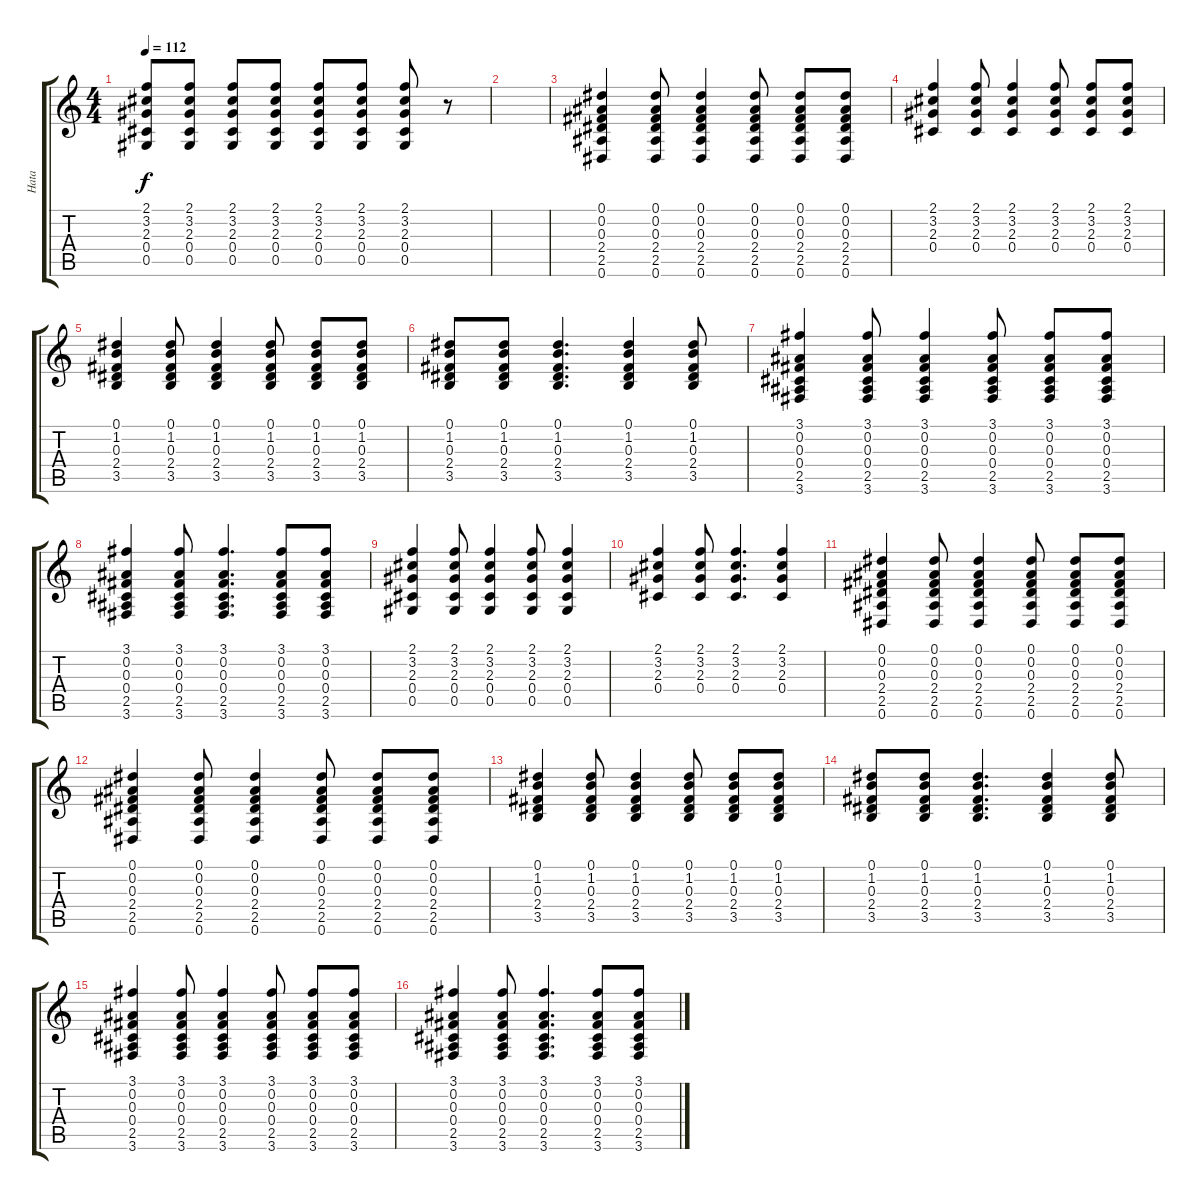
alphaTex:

\track ("Hata" "Hata") {instrument acousticguitarsteel}
\staff {score tabs}
\tuning (Eb4 Bb3 Gb3 Db3 Ab2 Eb2) {hide}
\ts (4 4)
\tempo 112
\clef g2
\ks c
(2.1 3.2 2.3 0.4 0.5).8{dy f} (2.1 3.2 2.3 0.4 0.5).8 (2.1 3.2 2.3 0.4 0.5).8 (2.1 3.2 2.3 0.4 0.5).8 (2.1 3.2 2.3 0.4 0.5).8 (2.1 3.2 2.3 0.4 0.5).8 (2.1 3.2 2.3 0.4 0.5).8 r.8 |
|
(0.1 0.2 0.3 2.4 2.5 0.6).4 (0.1 0.2 0.3 2.4 2.5 0.6).8 (0.1 0.2 0.3 2.4 2.5 0.6).4 (0.1 0.2 0.3 2.4 2.5 0.6).8 (0.1 0.2 0.3 2.4 2.5 0.6).8 (0.1 0.2 0.3 2.4 2.5 0.6).8 |
(2.1 3.2 2.3 0.4).4 (2.1 3.2 2.3 0.4).8 (2.1 3.2 2.3 0.4).4 (2.1 3.2 2.3 0.4).8 (2.1 3.2 2.3 0.4).8 (2.1 3.2 2.3 0.4).8 |
(0.1 1.2 0.3 2.4 3.5).4 (0.1 1.2 0.3 2.4 3.5).8 (0.1 1.2 0.3 2.4 3.5).4 (0.1 1.2 0.3 2.4 3.5).8 (0.1 1.2 0.3 2.4 3.5).8 (0.1 1.2 0.3 2.4 3.5).8 |
(0.1 1.2 0.3 2.4 3.5).8 (0.1 1.2 0.3 2.4 3.5).8 (0.1 1.2 0.3 2.4 3.5).4{d} (0.1 1.2 0.3 2.4 3.5).4 (0.1 1.2 0.3 2.4 3.5).8 |
(3.1 0.2 0.3 0.4 2.5 3.6).4 (3.1 0.2 0.3 0.4 2.5 3.6).8 (3.1 0.2 0.3 0.4 2.5 3.6).4 (3.1 0.2 0.3 0.4 2.5 3.6).8 (3.1 0.2 0.3 0.4 2.5 3.6).8 (3.1 0.2 0.3 0.4 2.5 3.6).8 |
(3.1 0.2 0.3 0.4 2.5 3.6).4 (3.1 0.2 0.3 0.4 2.5 3.6).8 (3.1 0.2 0.3 0.4 2.5 3.6).4{d} (3.1 0.2 0.3 0.4 2.5 3.6).8 (3.1 0.2 0.3 0.4 2.5 3.6).8 |
(2.1 3.2 2.3 0.4 0.5).4 (2.1 3.2 2.3 0.4 0.5).8 (2.1 3.2 2.3 0.4 0.5).4 (2.1 3.2 2.3 0.4 0.5).8 (2.1 3.2 2.3 0.4 0.5).4 |
(2.1 3.2 2.3 0.4).4 (2.1 3.2 2.3 0.4).8 (2.1 3.2 2.3 0.4).4{d} (2.1 3.2 2.3 0.4).4 |
(0.1 0.2 0.3 2.4 2.5 0.6).4 (0.1 0.2 0.3 2.4 2.5 0.6).8 (0.1 0.2 0.3 2.4 2.5 0.6).4 (0.1 0.2 0.3 2.4 2.5 0.6).8 (0.1 0.2 0.3 2.4 2.5 0.6).8 (0.1 0.2 0.3 2.4 2.5 0.6).8 |
(0.1 0.2 0.3 2.4 2.5 0.6).4 (0.1 0.2 0.3 2.4 2.5 0.6).8 (0.1 0.2 0.3 2.4 2.5 0.6).4 (0.1 0.2 0.3 2.4 2.5 0.6).8 (0.1 0.2 0.3 2.4 2.5 0.6).8 (0.1 0.2 0.3 2.4 2.5 0.6).8 |
(0.1 1.2 0.3 2.4 3.5).4 (0.1 1.2 0.3 2.4 3.5).8 (0.1 1.2 0.3 2.4 3.5).4 (0.1 1.2 0.3 2.4 3.5).8 (0.1 1.2 0.3 2.4 3.5).8 (0.1 1.2 0.3 2.4 3.5).8 |
(0.1 1.2 0.3 2.4 3.5).8 (0.1 1.2 0.3 2.4 3.5).8 (0.1 1.2 0.3 2.4 3.5).4{d} (0.1 1.2 0.3 2.4 3.5).4 (0.1 1.2 0.3 2.4 3.5).8 |
(3.1 0.2 0.3 0.4 2.5 3.6).4 (3.1 0.2 0.3 0.4 2.5 3.6).8 (3.1 0.2 0.3 0.4 2.5 3.6).4 (3.1 0.2 0.3 0.4 2.5 3.6).8 (3.1 0.2 0.3 0.4 2.5 3.6).8 (3.1 0.2 0.3 0.4 2.5 3.6).8 |
(3.1 0.2 0.3 0.4 2.5 3.6).4 (3.1 0.2 0.3 0.4 2.5 3.6).8 (3.1 0.2 0.3 0.4 2.5 3.6).4{d} (3.1 0.2 0.3 0.4 2.5 3.6).8 (3.1 0.2 0.3 0.4 2.5 3.6).8
